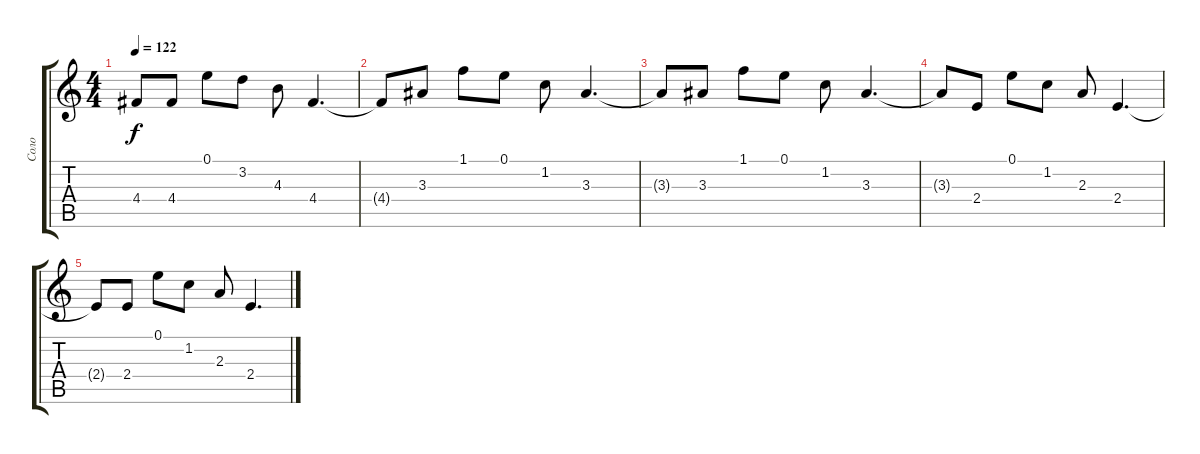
\track ("Соло" "Соло") {instrument electricguitarclean}
\staff {score tabs}
\tuning (E4 B3 G3 D3 A2 E2) {hide}
\ts (4 4)
\tempo 122
\clef g2
\ks c
4.4{t}.8{dy f} 4.4.8 0.1.8 3.2.8 4.3.8 4.4.4{d} |
4.4{t}.8 3.3.8 1.1.8 0.1.8 1.2.8 3.3.4{d} |
3.3{t}.8 3.3.8 1.1.8 0.1.8 1.2.8 3.3.4{d} |
3.3{t}.8 2.4.8 0.1.8 1.2.8 2.3.8 2.4.4{d} |
2.4{t}.8 2.4.8 0.1.8 1.2.8 2.3.8 2.4.4{d}
